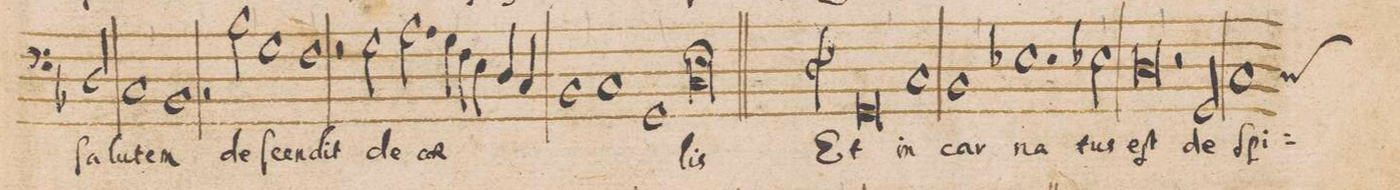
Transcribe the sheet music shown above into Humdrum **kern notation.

**kern	**text
*I"BASVS	*
*clefF4	*
*k[b-]	*
*met(C|)	*
*M2/1	*
2D/	ſa-
1C	-lu-
=50	=50
1BB-	-tem
2r	.
2B-\	de-
=51	=51
1G	-ſcen-
1F	-dit
=52	=52
2r	.
2G\	de
2.A\	coe-
4G\	.
=53	=53
4F\	.
4E\	.
4D/	.
4C/	.
1BB-	.
=54	=54
1C	.
1GG	.
=55	=55
0C;	-lis
=56||	=56||
*M2/1	*
*met(C|)	*
0GG	Et
=57	=57
1C	in
1BB-	car-
=58	=58
1.E-X	-na-
2E-\	-tus
=59	=59
0D	eſt
=60	=60
2r	.
2GG/	de
*custos:C	*
1C	Spi-
=61	=61
*-	*-
